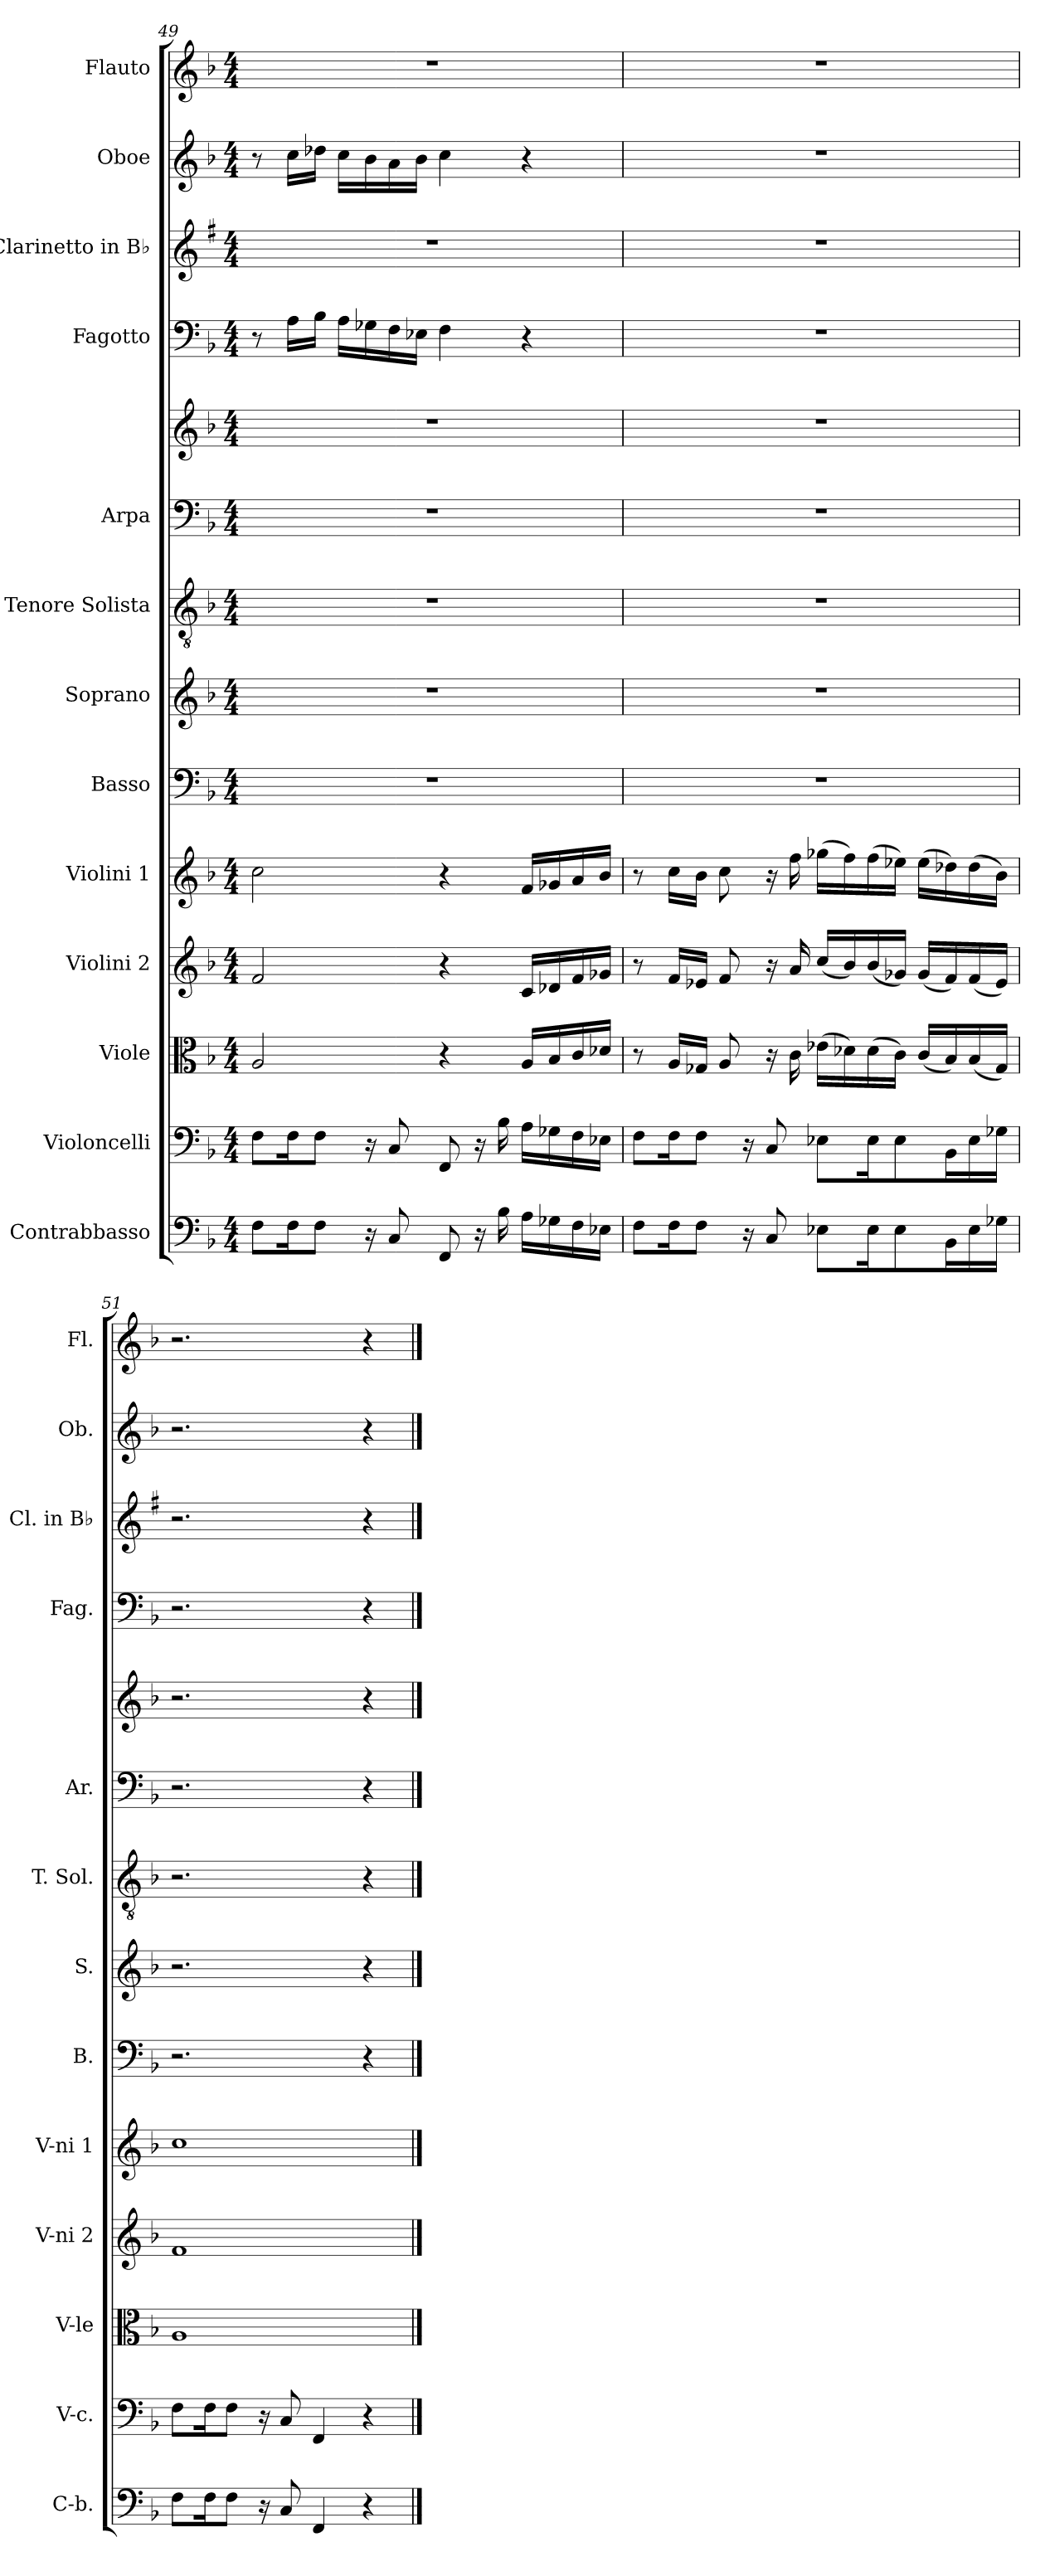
**kern	**kern	**kern	**kern	**kern	**kern	**kern	**kern	**kern	**kern	**kern	**kern	**kern	**kern
*part13	*part12	*part11	*part10	*part9	*part8	*part7	*part6	*part5	*part5	*part4	*part3	*part2	*part1
*staff14	*staff13	*staff12	*staff11	*staff10	*staff9	*staff8	*staff7	*staff6	*staff5	*staff4	*staff3	*staff2	*staff1
*I"Contrabbasso	*I"Violoncelli	*I"Viole	*I"Violini 2	*I"Violini 1	*I"Basso	*I"Soprano	*I"Tenore Solista	*I"Arpa	*	*I"Fagotto	*I"Clarinetto in B♭	*I"Oboe	*I"Flauto
*I'C-b.	*I'V-c.	*I'V-le	*I'V-ni 2	*I'V-ni 1	*I'B.	*I'S.	*I'T. Sol.	*I'Ar.	*	*I'Fag.	*I'Cl. in B♭	*I'Ob.	*I'Fl.
*clefF4	*clefF4	*clefC3	*clefG2	*clefG2	*clefF4	*clefG2	*clefGv2	*clefF4	*clefG2	*clefF4	*clefG2	*clefG2	*clefG2
*	*	*	*	*	*	*	*	*	*	*	*ITrd1c2	*	*
*k[b-]	*k[b-]	*k[b-]	*k[b-]	*k[b-]	*k[b-]	*k[b-]	*k[b-]	*k[b-]	*k[b-]	*k[b-]	*k[b-]	*k[b-]	*k[b-]
*M4/4	*M4/4	*M4/4	*M4/4	*M4/4	*M4/4	*M4/4	*M4/4	*M4/4	*M4/4	*M4/4	*M4/4	*M4/4	*M4/4
=49	=49	=49	=49	=49	=49	=49	=49	=49	=49	=49	=49	=49	=49
8FL	8FL	2A	2f	2cc	1r	1r	1r	1r	1r	8r	1r	8r	1r
16FK	16FK	.	.	.	.	.	.	.	.	16ALL	.	16ccLL	.
8FJ	8FJ	.	.	.	.	.	.	.	.	16B-JJ	.	16dd-XJJ	.
.	.	.	.	.	.	.	.	.	.	16ALL	.	16ccLL	.
16r	16r	.	.	.	.	.	.	.	.	16G-X	.	16b-	.
8C	8C	.	.	.	.	.	.	.	.	16F	.	16a	.
.	.	.	.	.	.	.	.	.	.	16E-XJJ	.	16b-JJ	.
8FF	8FF	4r	4r	4r	.	.	.	.	.	4F	.	4cc	.
16r	16r	.	.	.	.	.	.	.	.	.	.	.	.
16B-	16B-	.	.	.	.	.	.	.	.	.	.	.	.
16ALL	16ALL	16ALL	16cLL	16fLL	.	.	.	.	.	4r	.	4r	.
16G-X	16G-X	16B-	16d-X	16g-X	.	.	.	.	.	.	.	.	.
16F	16F	16c	16f	16a	.	.	.	.	.	.	.	.	.
16E-XJJ	16E-XJJ	16d-XJJ	16g-XJJ	16b-JJ	.	.	.	.	.	.	.	.	.
=50	=50	=50	=50	=50	=50	=50	=50	=50	=50	=50	=50	=50	=50
8FL	8FL	8r	8r	8r	1r	1r	1r	1r	1r	1r	1r	1r	1r
16FK	16FK	16ALL	16fLL	16ccLL	.	.	.	.	.	.	.	.	.
8FJ	8FJ	16G-XJJ	16e-XJJ	16b-JJ	.	.	.	.	.	.	.	.	.
.	.	8A	8f	8cc	.	.	.	.	.	.	.	.	.
16r	16r	.	.	.	.	.	.	.	.	.	.	.	.
8C	8C	16r	16r	16r	.	.	.	.	.	.	.	.	.
.	.	16c	16a	16ff	.	.	.	.	.	.	.	.	.
8E-XL	8E-XL	(16e-XLL	(16ccLL	(16gg-XLL	.	.	.	.	.	.	.	.	.
.	.	16d-X)	16b-)	16ff)	.	.	.	.	.	.	.	.	.
16E-K	16E-K	(16d-	(16b-	(16ff	.	.	.	.	.	.	.	.	.
8E-	8E-	16cJJ)	16g-XJJ)	16ee-XJJ)	.	.	.	.	.	.	.	.	.
.	.	(16cLL	(16g-LL	(16ee-LL	.	.	.	.	.	.	.	.	.
16BB-L	16BB-L	16B-)	16f)	16dd-X)	.	.	.	.	.	.	.	.	.
16E-	16E-	(16B-	(16f	(16dd-	.	.	.	.	.	.	.	.	.
16G-XJJ	16G-XJJ	16G-JJ)	16e-JJ)	16b-JJ)	.	.	.	.	.	.	.	.	.
=51	=51	=51	=51	=51	=51	=51	=51	=51	=51	=51	=51	=51	=51
8FL	8FL	1A	1f	1cc	2.r	2.r	2.r	2.r	2.r	2.r	2.r	2.r	2.r
16FK	16FK	.	.	.	.	.	.	.	.	.	.	.	.
8FJ	8FJ	.	.	.	.	.	.	.	.	.	.	.	.
16r	16r	.	.	.	.	.	.	.	.	.	.	.	.
8C	8C	.	.	.	.	.	.	.	.	.	.	.	.
4FF	4FF	.	.	.	.	.	.	.	.	.	.	.	.
4r	4r	.	.	.	4r	4r	4r	4r	4r	4r	4r	4r	4r
==	==	==	==	==	==	==	==	==	==	==	==	==	==
*-	*-	*-	*-	*-	*-	*-	*-	*-	*-	*-	*-	*-	*-
